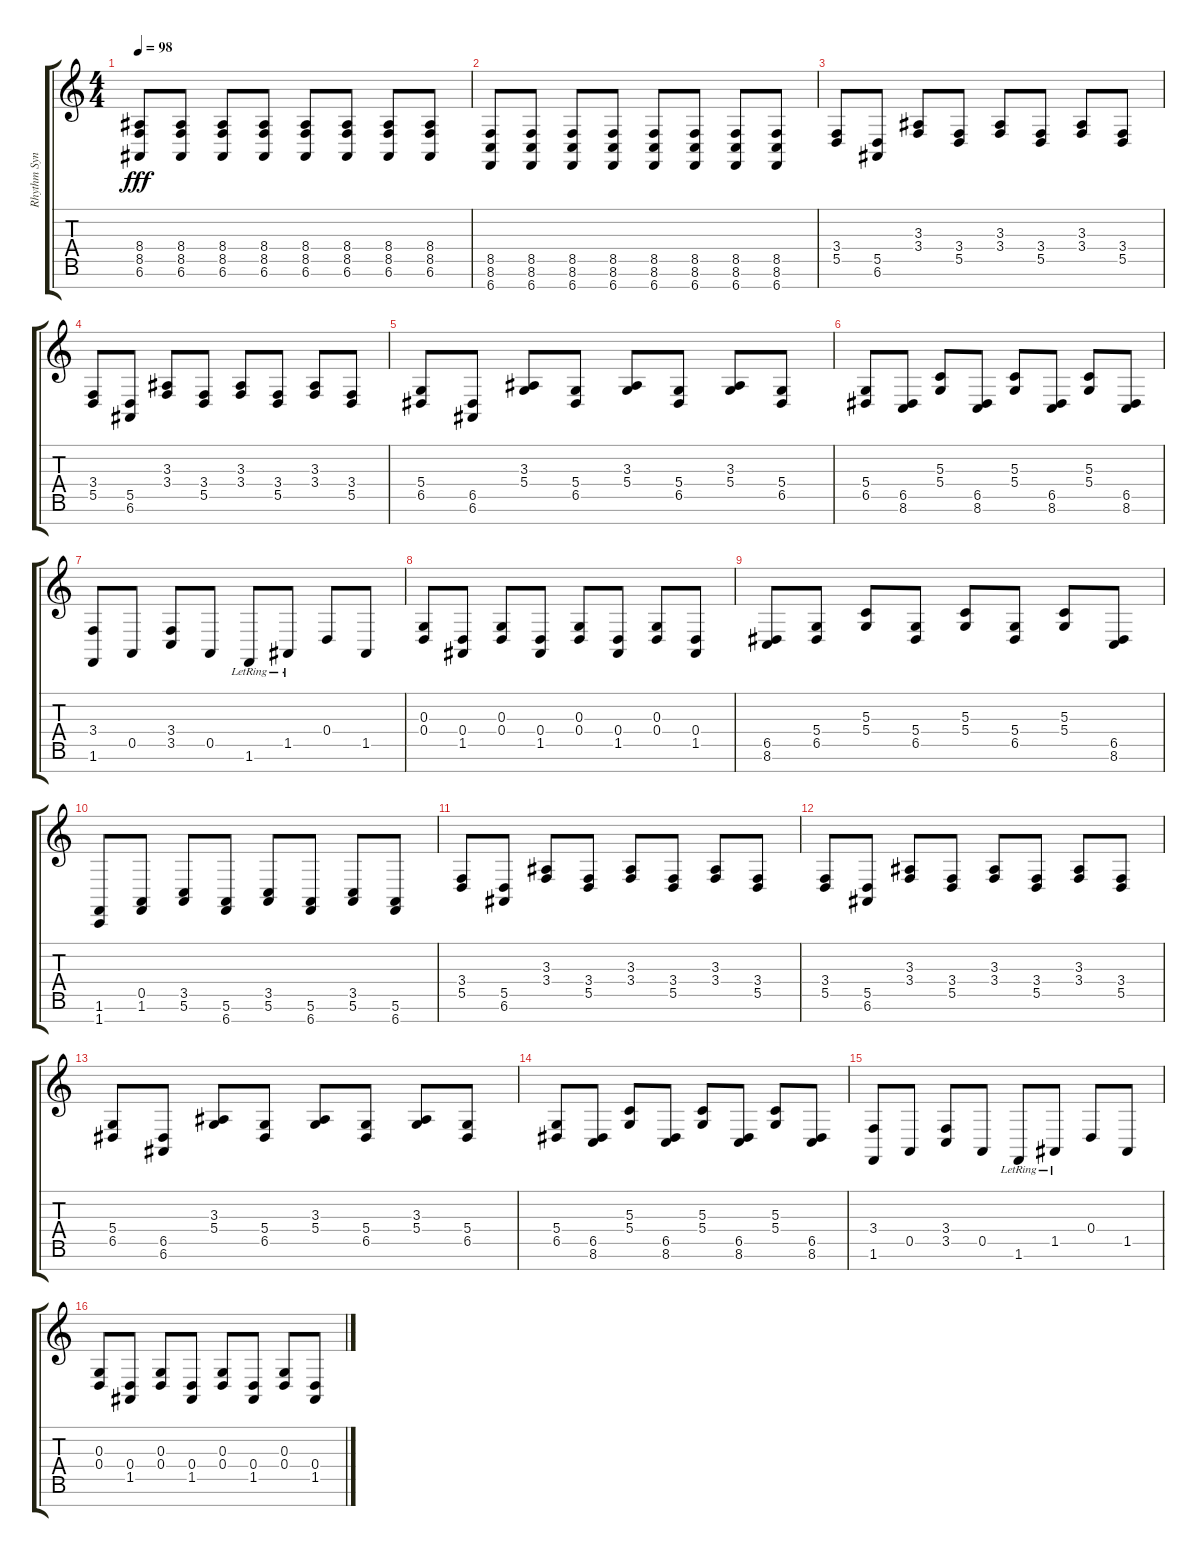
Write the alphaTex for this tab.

\track ("Rhythm Synth" "Rhythm Syn") {instrument lead1square}
\staff {score tabs}
\tuning (E4 B3 G3 D3 A2 E2 B1) {hide}
\ts (4 4)
\tempo 98
\clef g2
\ks c
(8.4 8.5 6.6).8{dy fff} (8.4 8.5 6.6).8 (8.4 8.5 6.6).8 (8.4 8.5 6.6).8 (8.4 8.5 6.6).8 (8.4 8.5 6.6).8 (8.4 8.5 6.6).8 (8.4 8.5 6.6).8 |
(8.5 8.6 6.7).8 (8.5 8.6 6.7).8 (8.5 8.6 6.7).8 (8.5 8.6 6.7).8 (8.5 8.6 6.7).8 (8.5 8.6 6.7).8 (8.5 8.6 6.7).8 (8.5 8.6 6.7).8 |
(3.4 5.5).8 (5.5 6.6).8 (3.3 3.4).8 (3.4 5.5).8 (3.3 3.4).8 (3.4 5.5).8 (3.3 3.4).8 (3.4 5.5).8 |
(3.4 5.5).8 (5.5 6.6).8 (3.3 3.4).8 (3.4 5.5).8 (3.3 3.4).8 (3.4 5.5).8 (3.3 3.4).8 (3.4 5.5).8 |
(5.4 6.5).8 (6.5 6.6).8 (3.3 5.4).8 (5.4 6.5).8 (3.3 5.4).8 (5.4 6.5).8 (3.3 5.4).8 (5.4 6.5).8 |
(5.4 6.5).8 (6.5 8.6).8 (5.3 5.4).8 (6.5 8.6).8 (5.3 5.4).8 (6.5 8.6).8 (5.3 5.4).8 (6.5 8.6).8 |
(3.4 1.6).8 0.5.8 (3.4 3.5).8 0.5.8 1.6{lr}.8 1.5{lr}.8 0.4.8 1.5.8 |
(0.3 0.4).8 (0.4 1.5).8 (0.3 0.4).8 (0.4 1.5).8 (0.3 0.4).8 (0.4 1.5).8 (0.3 0.4).8 (0.4 1.5).8 |
(6.5 8.6).8 (5.4 6.5).8 (5.3 5.4).8 (5.4 6.5).8 (5.3 5.4).8 (5.4 6.5).8 (5.3 5.4).8 (6.5 8.6).8 |
(1.6 1.7).8 (0.5 1.6).8 (3.5 5.6).8 (5.6 6.7).8 (3.5 5.6).8 (5.6 6.7).8 (3.5 5.6).8 (5.6 6.7).8 |
(3.4 5.5).8 (5.5 6.6).8 (3.3 3.4).8 (3.4 5.5).8 (3.3 3.4).8 (3.4 5.5).8 (3.3 3.4).8 (3.4 5.5).8 |
(3.4 5.5).8 (5.5 6.6).8 (3.3 3.4).8 (3.4 5.5).8 (3.3 3.4).8 (3.4 5.5).8 (3.3 3.4).8 (3.4 5.5).8 |
(5.4 6.5).8 (6.5 6.6).8 (3.3 5.4).8 (5.4 6.5).8 (3.3 5.4).8 (5.4 6.5).8 (3.3 5.4).8 (5.4 6.5).8 |
(5.4 6.5).8 (6.5 8.6).8 (5.3 5.4).8 (6.5 8.6).8 (5.3 5.4).8 (6.5 8.6).8 (5.3 5.4).8 (6.5 8.6).8 |
(3.4 1.6).8 0.5.8 (3.4 3.5).8 0.5.8 1.6{lr}.8 1.5{lr}.8 0.4.8 1.5.8 |
(0.3 0.4).8 (0.4 1.5).8 (0.3 0.4).8 (0.4 1.5).8 (0.3 0.4).8 (0.4 1.5).8 (0.3 0.4).8 (0.4 1.5).8
